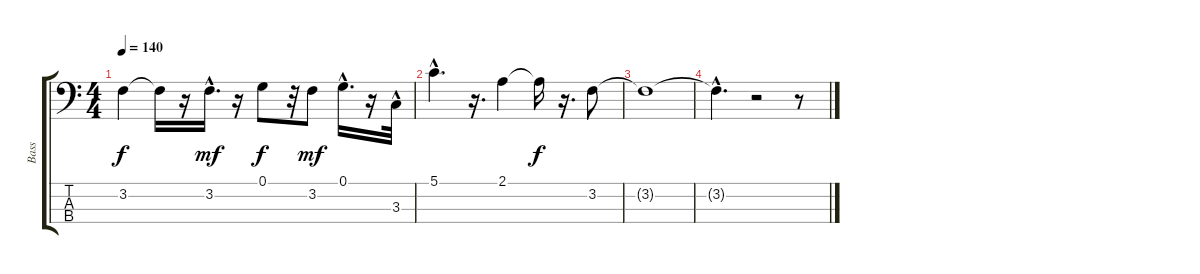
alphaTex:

\track ("Bass" "Bass") {instrument electricbassfinger}
\staff {score tabs}
\tuning (G2 D2 A1 E1) {hide}
\ts (4 4)
\tempo 140
\clef f4
\ks c
3.2{t}.4{dy f} 3.2{t}.16 r.16 3.2{hac}.16{d dy mf} r.16 0.1.8{dy f} r.32 3.2.8{dy mf} 0.1{hac}.16{d} r.16 3.3{hac}.32 |
5.1{hac}.4{d} r.16{d} 2.1.4 2.1{t}.16{dy f} r.16{d} 3.2.8 |
3.2{t}.1 |
3.2{hac t}.4{d} r.2 r.8
